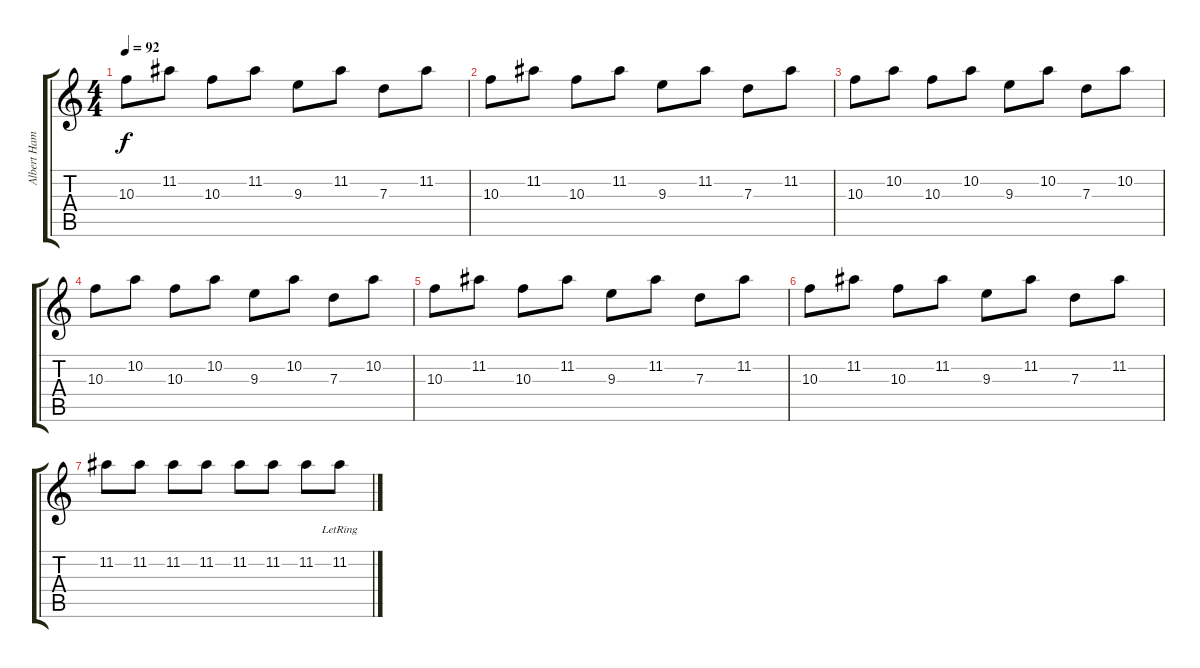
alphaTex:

\track ("Albert Hammond Jr." "Albert Ham") {instrument electricguitarclean}
\staff {score tabs}
\tuning (E4 B3 G3 D3 A2 E2) {hide}
\ts (4 4)
\tempo 92
\clef g2
\ks c
10.3.8{dy f} 11.2.8 10.3.8 11.2.8 9.3.8 11.2.8 7.3.8 11.2.8 |
10.3.8 11.2.8 10.3.8 11.2.8 9.3.8 11.2.8 7.3.8 11.2.8 |
10.3.8 10.2.8 10.3.8 10.2.8 9.3.8 10.2.8 7.3.8 10.2.8 |
10.3.8 10.2.8 10.3.8 10.2.8 9.3.8 10.2.8 7.3.8 10.2.8 |
10.3.8 11.2.8 10.3.8 11.2.8 9.3.8 11.2.8 7.3.8 11.2.8 |
10.3.8 11.2.8 10.3.8 11.2.8 9.3.8 11.2.8 7.3.8 11.2.8 |
11.2.8 11.2.8 11.2.8 11.2.8 11.2.8 11.2.8 11.2.8 11.2{lr}.8
